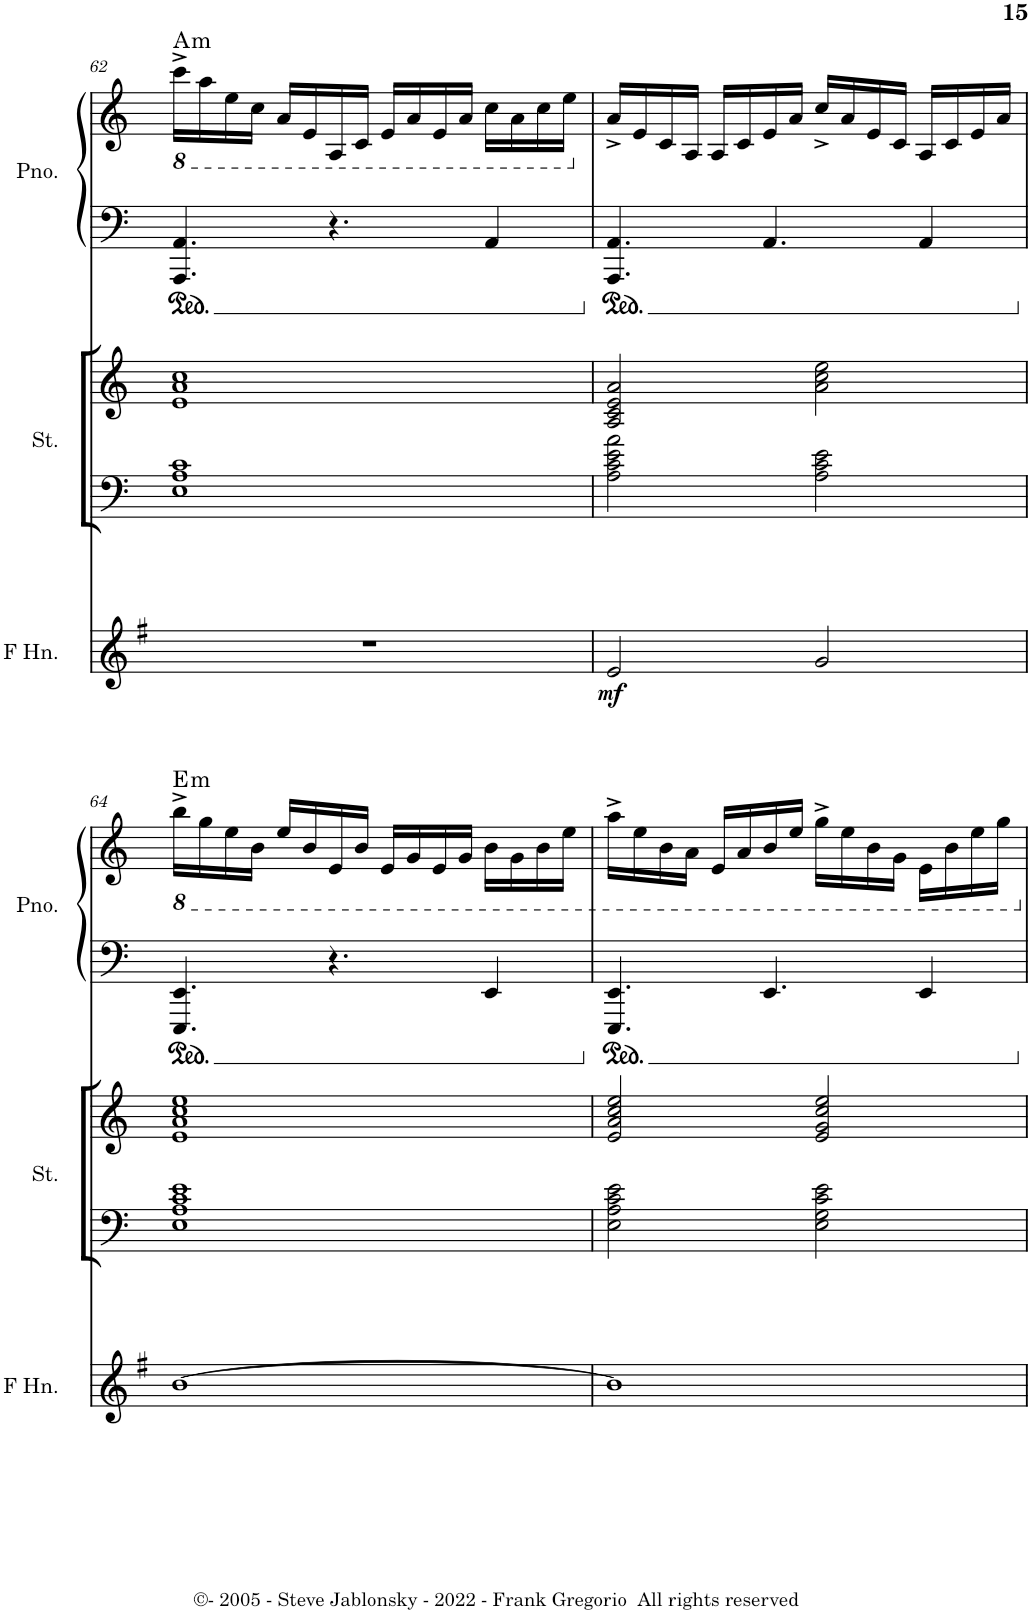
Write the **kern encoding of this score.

**kern	**dynam	**kern	**kern	**kern	**kern	**harte
*part3	*part3	*part2	*part2	*part1	*part1	*part1
*staff5	*staff5	*staff4	*staff3	*staff2	*staff1	*
*I"Horn in F	*	*I"Strings	*	*I"Piano	*	*
*	*	*I'St.	*	*I'Pno.	*	*
!!LO:PB:g=z
*clefG2	*	*clefF4	*clefG2	*clefF4	*clefG2	*
*Trd4c7	*	*	*	*	*	*
*k[f#]	*	*k[]	*k[]	*k[]	*k[]	*
*M4/4	*	*M4/4	*M4/4	*M4/4	*M4/4	*
*	*	*	*	*	*8ba	*
=62	=62	=62	=62	=62	=62	=62
!	!	!	!	!	!	!LO:H:kt=m
1r	.	1E 1A 1c	1e 1a 1cc	4.AAA/ 4.AA/	16cc^\LL	A:min
.	.	.	.	.	16a\	.
.	.	.	.	.	16e\	.
.	.	.	.	.	16c\JJ	.
.	.	.	.	.	16A/LL	.
.	.	.	.	.	16E/	.
.	.	.	.	4.r	16AA/	.
.	.	.	.	.	16C/JJ	.
.	.	.	.	.	16E/LL	.
.	.	.	.	.	16A/	.
.	.	.	.	.	16E/	.
.	.	.	.	.	16A/JJ	.
.	.	.	.	4AA/	16c\LL	.
.	.	.	.	.	16A\	.
.	.	.	.	.	16c\	.
.	.	.	.	.	16e\JJ	.
=63	=63	=63	=63	=63	=63	=63
*	*	*	*	*	*X8ba	*
!	!LO:DY:b	!	!	!	!	!
2e/	mf	2A\ 2c\ 2e\ 2a\	2A/ 2c/ 2e/ 2a/	4.AAA/ 4.AA/	16a^/LL	.
.	.	.	.	.	16e/	.
.	.	.	.	.	16c/	.
.	.	.	.	.	16A/JJ	.
.	.	.	.	.	16A/LL	.
.	.	.	.	.	16c/	.
.	.	.	.	4.AA/	16e/	.
.	.	.	.	.	16a/JJ	.
2g/	.	2A\ 2c\ 2e\	2a\ 2cc\ 2ee\	.	16cc^/LL	.
.	.	.	.	.	16a/	.
.	.	.	.	.	16e/	.
.	.	.	.	.	16c/JJ	.
.	.	.	.	4AA/	16A/LL	.
.	.	.	.	.	16c/	.
.	.	.	.	.	16e/	.
.	.	.	.	.	16a/JJ	.
!!LO:LB:g=z
=64	=64	=64	=64	=64	=64	=64
*	*	*	*	*	*8ba	*
!	!	!	!	!	!	!LO:H:kt=m
[1b	.	1E 1A 1c 1e	1e 1a 1cc 1ee	4.EEE/ 4.EE/	16b^\LL	E:min
.	.	.	.	.	16g\	.
.	.	.	.	.	16e\	.
.	.	.	.	.	16B\JJ	.
.	.	.	.	.	16e/LL	.
.	.	.	.	.	16B/	.
.	.	.	.	4.r	16E/	.
.	.	.	.	.	16B/JJ	.
.	.	.	.	.	16E/LL	.
.	.	.	.	.	16G/	.
.	.	.	.	.	16E/	.
.	.	.	.	.	16G/JJ	.
.	.	.	.	4EE/	16B\LL	.
.	.	.	.	.	16G\	.
.	.	.	.	.	16B\	.
.	.	.	.	.	16e\JJ	.
=65	=65	=65	=65	=65	=65	=65
1b]	.	2E\ 2A\ 2c\ 2e\	2e/ 2a/ 2cc/ 2ee/	4.EEE/ 4.EE/	16a^\LL	.
.	.	.	.	.	16e\	.
.	.	.	.	.	16B\	.
.	.	.	.	.	16A\JJ	.
.	.	.	.	.	16E/LL	.
.	.	.	.	.	16A/	.
.	.	.	.	4.EE/	16B/	.
.	.	.	.	.	16e/JJ	.
.	.	2E\ 2G\ 2c\ 2e\	2e/ 2g/ 2cc/ 2ee/	.	16g^\LL	.
.	.	.	.	.	16e\	.
.	.	.	.	.	16B\	.
.	.	.	.	.	16G\JJ	.
.	.	.	.	4EE/	16E\LL	.
.	.	.	.	.	16B\	.
.	.	.	.	.	16e\	.
.	.	.	.	.	16g\JJ	.
*	*	*	*	*	*X8ba	*
=	=	=	=	=	=	=
*-	*-	*-	*-	*-	*-	*-
